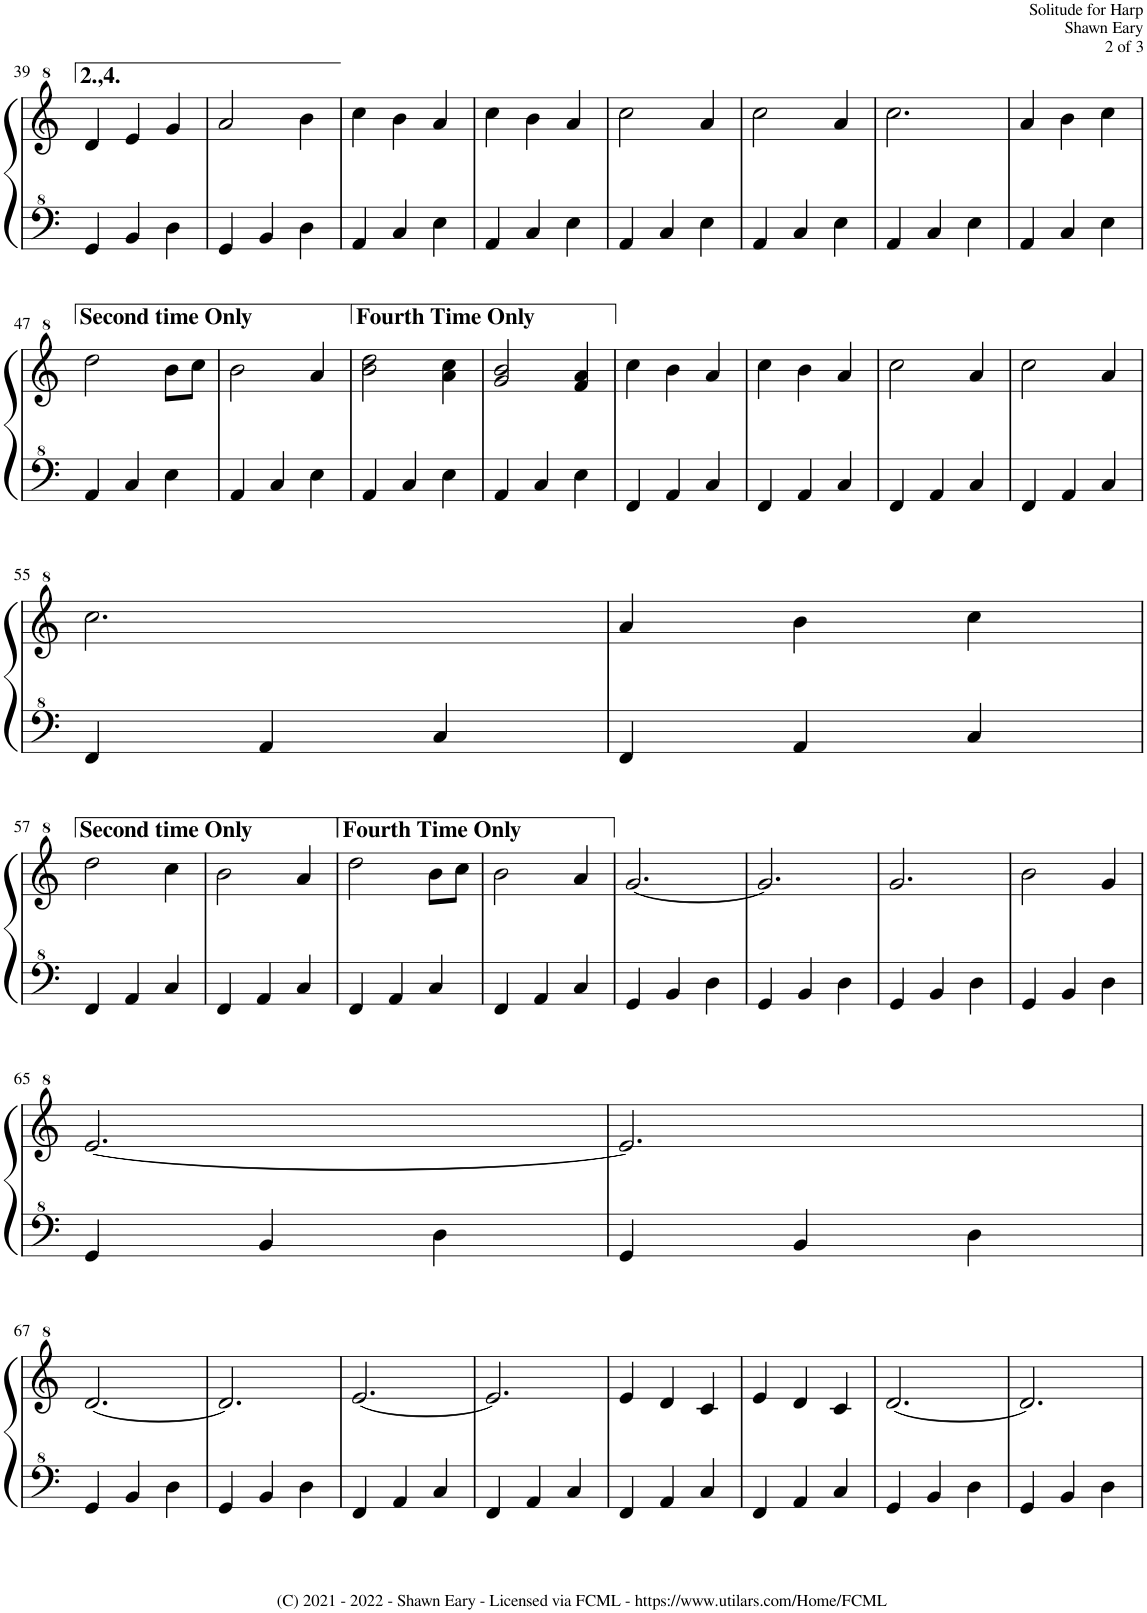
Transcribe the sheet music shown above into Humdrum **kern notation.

**kern	**kern
*part1	*part1
*staff2	*staff1
*I"Harp	*
*I'Hrp.	*
!!LO:PB:g=z
*clefF^4	*clefG^2
*k[]	*k[]
*M3/4	*M3/4
=39	=39
4G/	4dd/
4B/	4ee/
4d\	4gg/
=40	=40
4G/	2aa/
4B/	.
4d\	4bb\
=41	=41
4A/	4ccc\
4c/	4bb\
4e\	4aa/
=42	=42
4A/	4ccc\
4c/	4bb\
4e\	4aa/
=43	=43
4A/	2ccc\
4c/	.
4e\	4aa/
=44	=44
4A/	2ccc\
4c/	.
4e\	4aa/
=45	=45
4A/	2.ccc\
4c/	.
4e\	.
=46	=46
4A/	4aa/
4c/	4bb\
4e\	4ccc\
!!LO:LB:g=z
=47	=47
4A/	2ddd\
4c/	.
4e\	8bb\L
.	8ccc\J
=48	=48
4A/	2bb\
4c/	.
4e\	4aa/
=49	=49
4A/	2bb\ 2ddd\
4c/	.
4e\	4aa\ 4ccc\
=50	=50
4A/	2gg/ 2bb/
4c/	.
4e\	4ff/ 4aa/
=51	=51
4F/	4ccc\
4A/	4bb\
4c/	4aa/
=52	=52
4F/	4ccc\
4A/	4bb\
4c/	4aa/
=53	=53
4F/	2ccc\
4A/	.
4c/	4aa/
=54	=54
4F/	2ccc\
4A/	.
4c/	4aa/
!!LO:LB:g=z
=55	=55
4F/	2.ccc\
4A/	.
4c/	.
=56	=56
4F/	4aa/
4A/	4bb\
4c/	4ccc\
!!LO:LB:g=z
=57	=57
4F/	2ddd\
4A/	.
4c/	4ccc\
=58	=58
4F/	2bb\
4A/	.
4c/	4aa/
=59	=59
4F/	2ddd\
4A/	.
4c/	8bb\L
.	8ccc\J
=60	=60
4F/	2bb\
4A/	.
4c/	4aa/
=61	=61
4G/	[2.gg/
4B/	.
4d\	.
=62	=62
4G/	2.gg/]
4B/	.
4d\	.
=63	=63
4G/	2.gg/
4B/	.
4d\	.
=64	=64
4G/	2bb\
4B/	.
4d\	4gg/
!!LO:LB:g=z
=65	=65
4G/	[2.ee/
4B/	.
4d\	.
=66	=66
4G/	2.ee/]
4B/	.
4d\	.
!!LO:LB:g=z
=67	=67
4G/	[2.dd/
4B/	.
4d\	.
=68	=68
4G/	2.dd/]
4B/	.
4d\	.
=69	=69
4F/	[2.ee/
4A/	.
4c/	.
=70	=70
4F/	2.ee/]
4A/	.
4c/	.
=71	=71
4F/	4ee/
4A/	4dd/
4c/	4cc/
=72	=72
4F/	4ee/
4A/	4dd/
4c/	4cc/
=73	=73
4G/	[2.dd/
4B/	.
4d\	.
=74	=74
4G/	2.dd/]
4B/	.
4d\	.
=	=
*-	*-
